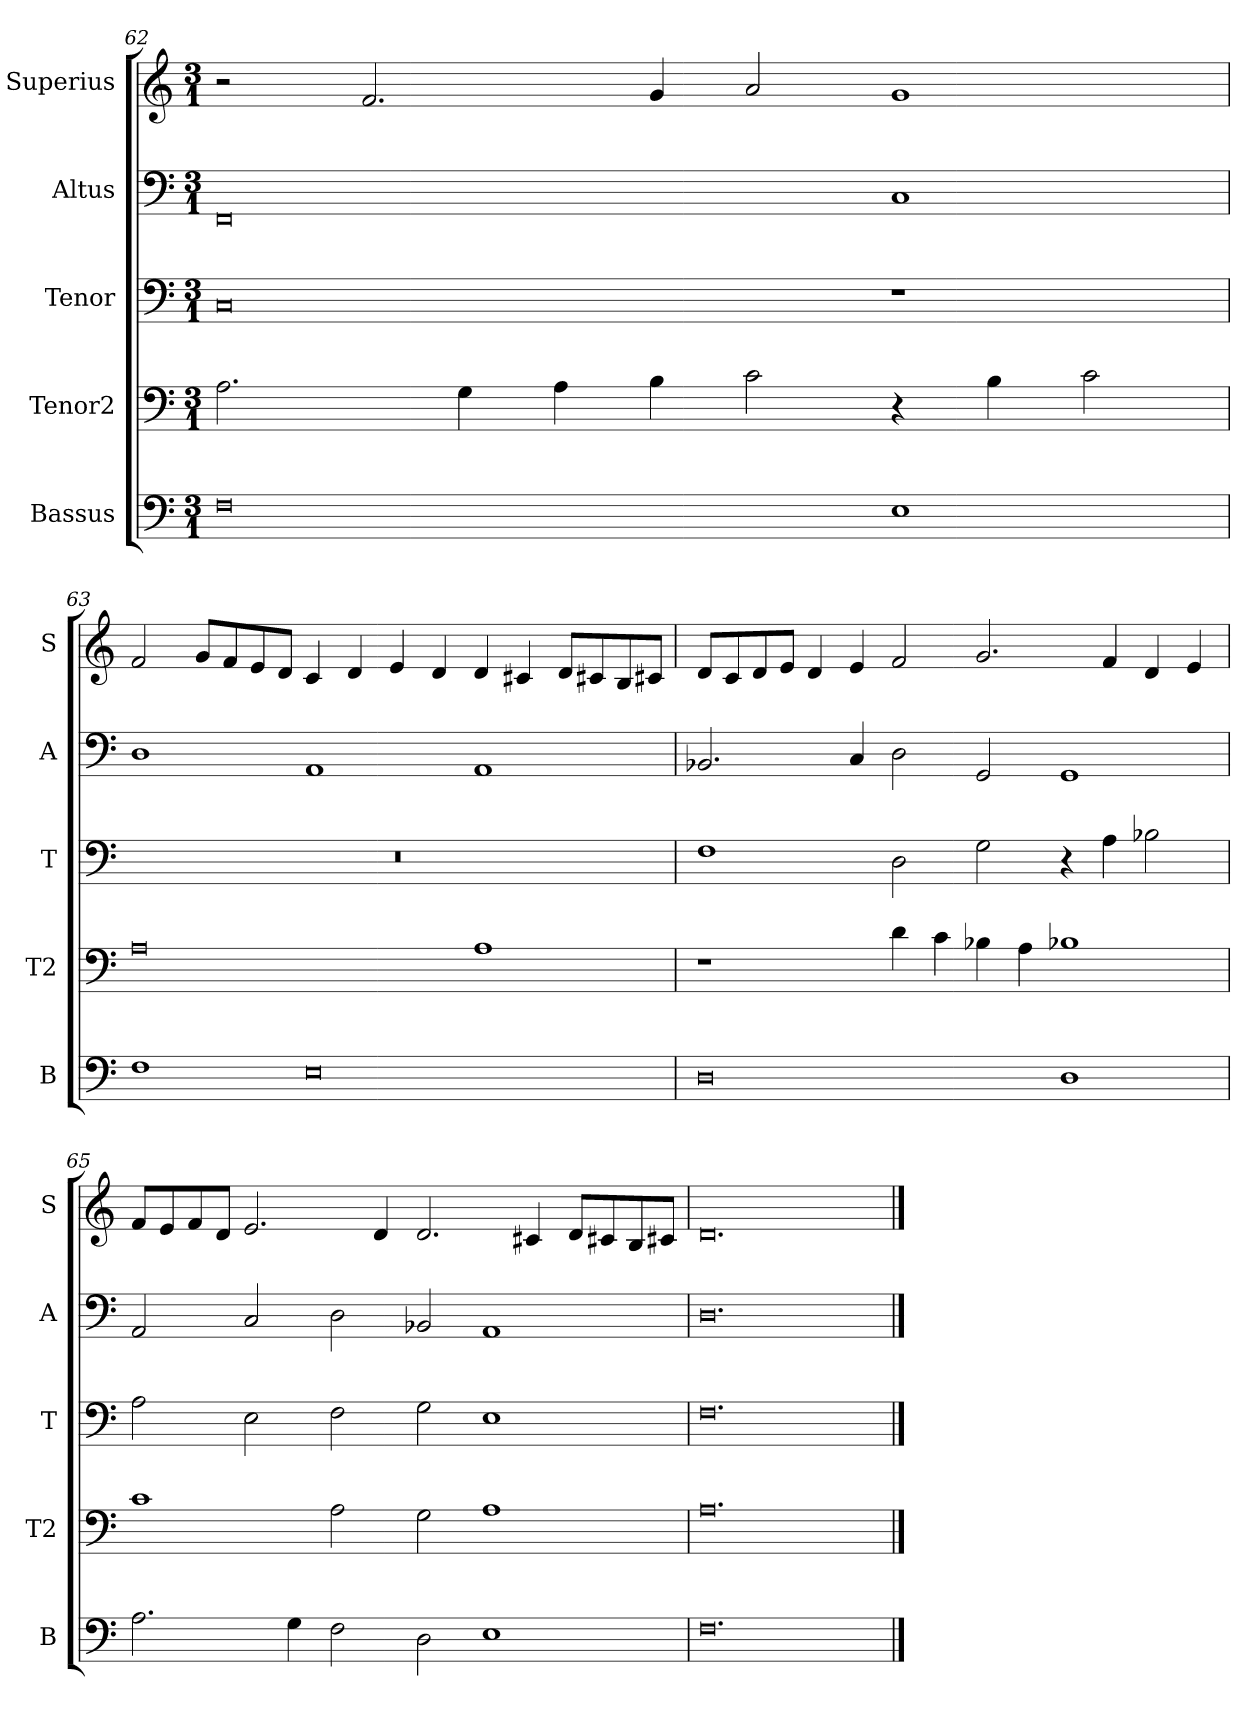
**kern	**kern	**kern	**kern	**kern
*part5	*part4	*part3	*part2	*part1
*staff5	*staff4	*staff3	*staff2	*staff1
*I"Bassus	*I"Tenor2	*I"Tenor	*I"Altus	*I"Superius
*I'B	*I'T2	*I'T	*I'A	*I'S
*clefF4	*clefF4	*clefF4	*clefF4	*clefG2
*k[]	*k[]	*k[]	*k[]	*k[]
*a:	*a:	*a:	*a:	*a:
*M3/1	*M3/1	*M3/1	*M3/1	*M3/1
=62	=62	=62	=62	=62
0F	2.A	0C	0FF	2r
.	.	.	.	2.f
.	4G	.	.	.
.	4A	.	.	.
.	4B	.	.	4g
.	2c	.	.	2a
1E	4r	1r	1C	1g
.	4B	.	.	.
.	2c	.	.	.
=63	=63	=63	=63	=63
1F	0A	0.r	1D	2f
.	.	.	.	8gL
.	.	.	.	8f
.	.	.	.	8e
.	.	.	.	8dJ
0E	.	.	1AA	4c
.	.	.	.	4d
.	.	.	.	4e
.	.	.	.	4d
.	1A	.	1AA	4d
.	.	.	.	4c#X
.	.	.	.	8dL
.	.	.	.	8c#X
.	.	.	.	8B
.	.	.	.	8c#XJ
=64	=64	=64	=64	=64
0D	1r	1F	2.BB-X	8dL
.	.	.	.	8c
.	.	.	.	8d
.	.	.	.	8eJ
.	.	.	.	4d
.	.	.	4C	4e
.	4d	2D	2D	2f
.	4c	.	.	.
.	4B-X	2G	2GG	2.g
.	4A	.	.	.
1D	1B-X	4r	1GG	.
.	.	4A	.	4f
.	.	2B-X	.	4d
.	.	.	.	4e
=65	=65	=65	=65	=65
2.A	1c	2A	2AA	8fL
.	.	.	.	8e
.	.	.	.	8f
.	.	.	.	8dJ
.	.	2E	2C	2.e
4G	.	.	.	.
2F	2A	2F	2D	.
.	.	.	.	4d
2D	2G	2G	2BB-X	2.d
1E	1A	1E	1AA	.
.	.	.	.	4c#X
.	.	.	.	8dL
.	.	.	.	8c#X
.	.	.	.	8B
.	.	.	.	8c#XJ
=66	=66	=66	=66	=66
0.F	0.A	0.F	0.D	0.d
==	==	==	==	==
*-	*-	*-	*-	*-
